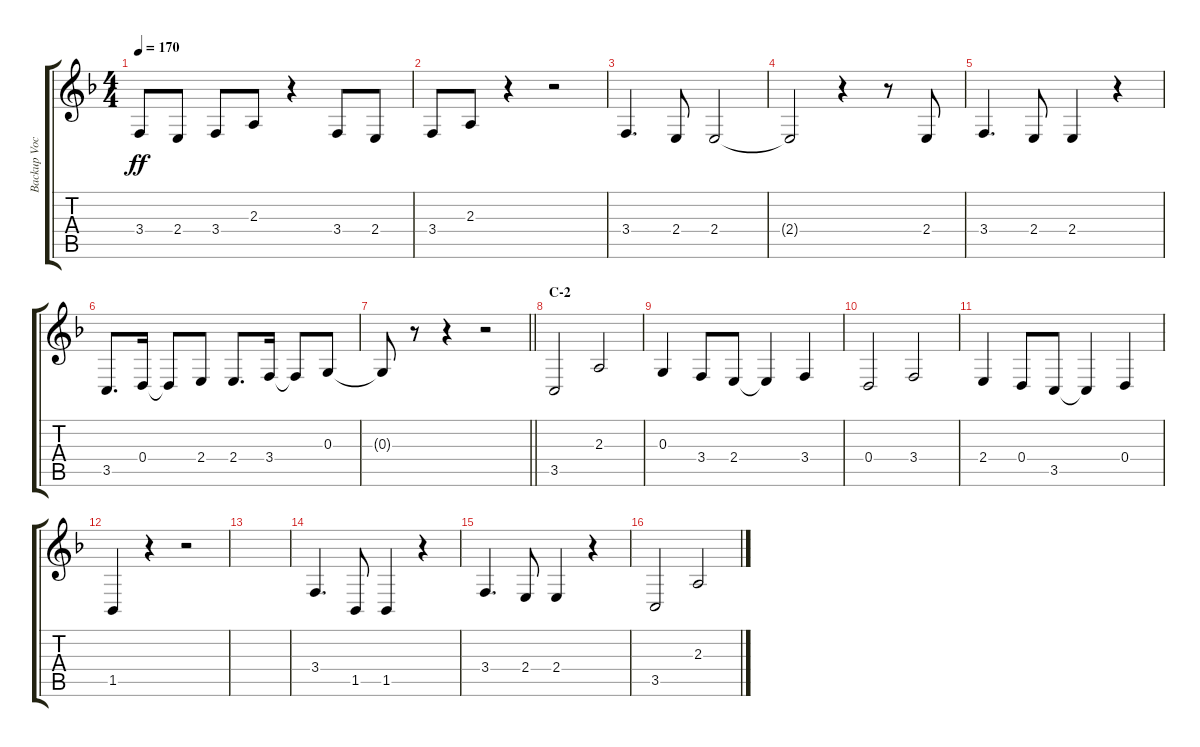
\track ("Backup Vocals" "Backup Voc") {instrument altosax}
\staff {score tabs}
\tuning (E4 B3 G3 D3 A2 E2) {hide}
\ts (4 4)
\tempo 170
\clef g2
\ks f
3.4.8{dy ff} 2.4.8 3.4.8 2.3.8 r.4 3.4.8 2.4.8 |
3.4.8 2.3.8 r.4 r.2 |
3.4.4{d} 2.4.8 2.4.2 |
2.4{t}.2 r.4 r.8 2.4.8 |
3.4.4{d} 2.4.8 2.4.4 r.4 |
3.5.8{d} 0.4.16 0.4{t}.8 2.4.8 2.4.8{d} 3.4.16 3.4{t}.8 0.3.8 |
\barLineRight lightlight
0.3{t}.8 r.8 r.4 r.2 |
\section ("" "C-2")
3.5.2 2.3.2 |
0.3.4 3.4.8 2.4.8 2.4{t}.4 3.4.4 |
0.4.2 3.4.2 |
2.4.4 0.4.8 3.5.8 3.5{t}.4 0.4.4 |
1.5.4 r.4 r.2 |
|
3.4.4{d} 1.5.8 1.5.4 r.4 |
3.4.4{d} 2.4.8 2.4.4 r.4 |
3.5.2 2.3.2
